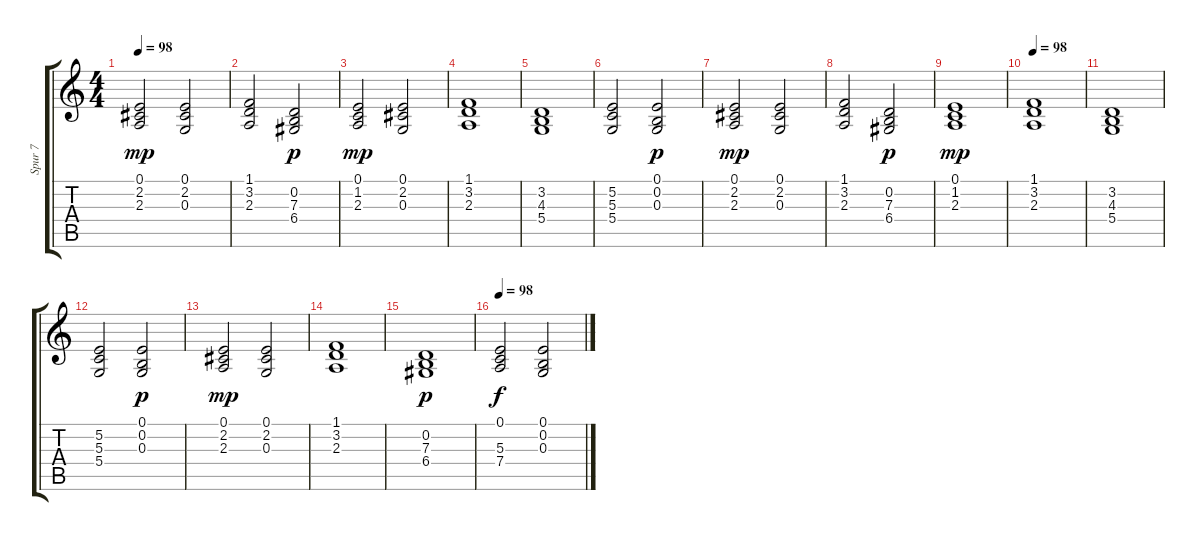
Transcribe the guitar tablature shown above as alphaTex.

\track ("Spur 7" "Spur 7") {instrument pad1newage}
\staff {score tabs}
\tuning (E4 B3 G3 D3 A2 E2) {hide}
\ts (4 4)
\tempo 98
\clef g2
\ks c
(0.1 2.2 2.3).2{dy mp} (0.1 2.2 0.3).2 |
(1.1 3.2 2.3).2 (0.2 7.3 6.4).2{dy p} |
(0.1 1.2 2.3).2{dy mp} (0.1 2.2 0.3).2 |
(1.1 3.2 2.3).1 |
(3.2 4.3 5.4).1 |
(5.2 5.3 5.4).2 (0.1 0.2 0.3).2{dy p} |
(0.1 2.2 2.3).2{dy mp} (0.1 2.2 0.3).2 |
(1.1 3.2 2.3).2 (0.2 7.3 6.4).2{dy p} |
(0.1 1.2 2.3).1{dy mp} |
\tempo 98
(1.1 3.2 2.3).1 |
(3.2 4.3 5.4).1 |
(5.2 5.3 5.4).2 (0.1 0.2 0.3).2{dy p} |
(0.1 2.2 2.3).2{dy mp} (0.1 2.2 0.3).2 |
(1.1 3.2 2.3).1 |
(0.2 7.3 6.4).1{dy p} |
\tempo 98
(0.1 5.3 7.4).2{dy f} (0.1 0.2 0.3).2
